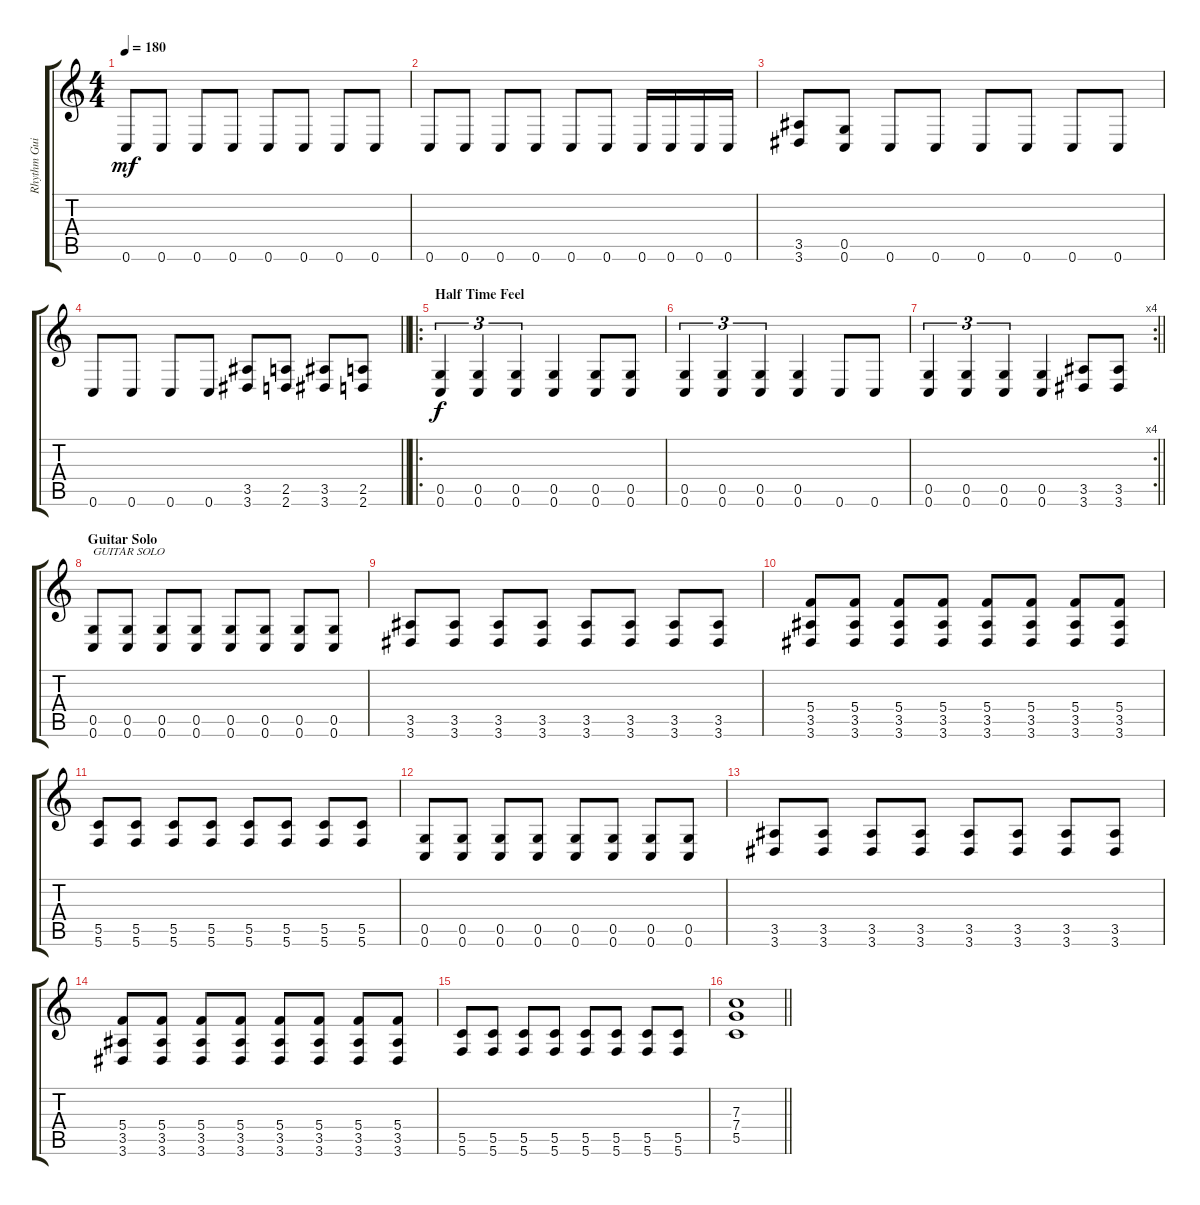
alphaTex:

\track ("Rhythm Guitar" "Rhythm Gui") {instrument distortionguitar}
\staff {score tabs}
\tuning (D4 A3 F3 C3 G2 C2) {hide}
\ts (4 4)
\tempo 180
\clef g2
\ks c
0.6.8{dy mf} 0.6.8 0.6.8 0.6.8 0.6.8 0.6.8 0.6.8 0.6.8 |
0.6.8 0.6.8 0.6.8 0.6.8 0.6.8 0.6.8 0.6.16 0.6.16 0.6.16 0.6.16 |
(3.5 3.6).8 (0.5 0.6).8 0.6.8 0.6.8 0.6.8 0.6.8 0.6.8 0.6.8 |
\barLineRight lightlight
0.6.8 0.6.8 0.6.8 0.6.8 (3.5 3.6).8 (2.5 2.6).8 (3.5 3.6).8 (2.5 2.6).8 |
\ro
\section ("" "Half Time Feel")
(0.5 0.6).4{tu (3 2) dy f} (0.5 0.6).4{tu (3 2)} (0.5 0.6).4{tu (3 2)} (0.5 0.6).4 (0.5 0.6).8 (0.5 0.6).8 |
(0.5 0.6).4{tu (3 2)} (0.5 0.6).4{tu (3 2)} (0.5 0.6).4{tu (3 2)} (0.5 0.6).4 0.6.8 0.6.8 |
\rc 4
\barLineRight lightlight
(0.5 0.6).4{tu (3 2)} (0.5 0.6).4{tu (3 2)} (0.5 0.6).4{tu (3 2)} (0.5 0.6).4 (3.5 3.6).8 (3.5 3.6).8 |
\section ("" "Guitar Solo")
(0.5 0.6).8{txt "GUITAR SOLO"} (0.5 0.6).8 (0.5 0.6).8 (0.5 0.6).8 (0.5 0.6).8 (0.5 0.6).8 (0.5 0.6).8 (0.5 0.6).8 |
(3.5 3.6).8 (3.5 3.6).8 (3.5 3.6).8 (3.5 3.6).8 (3.5 3.6).8 (3.5 3.6).8 (3.5 3.6).8 (3.5 3.6).8 |
(5.4 3.5 3.6).8 (5.4 3.5 3.6).8 (5.4 3.5 3.6).8 (5.4 3.5 3.6).8 (5.4 3.5 3.6).8 (5.4 3.5 3.6).8 (5.4 3.5 3.6).8 (5.4 3.5 3.6).8 |
(5.5 5.6).8 (5.5 5.6).8 (5.5 5.6).8 (5.5 5.6).8 (5.5 5.6).8 (5.5 5.6).8 (5.5 5.6).8 (5.5 5.6).8 |
(0.5 0.6).8 (0.5 0.6).8 (0.5 0.6).8 (0.5 0.6).8 (0.5 0.6).8 (0.5 0.6).8 (0.5 0.6).8 (0.5 0.6).8 |
(3.5 3.6).8 (3.5 3.6).8 (3.5 3.6).8 (3.5 3.6).8 (3.5 3.6).8 (3.5 3.6).8 (3.5 3.6).8 (3.5 3.6).8 |
(5.4 3.5 3.6).8 (5.4 3.5 3.6).8 (5.4 3.5 3.6).8 (5.4 3.5 3.6).8 (5.4 3.5 3.6).8 (5.4 3.5 3.6).8 (5.4 3.5 3.6).8 (5.4 3.5 3.6).8 |
(5.5 5.6).8 (5.5 5.6).8 (5.5 5.6).8 (5.5 5.6).8 (5.5 5.6).8 (5.5 5.6).8 (5.5 5.6).8 (5.5 5.6).8 |
\barLineRight lightlight
(7.3 7.4 5.5).1
